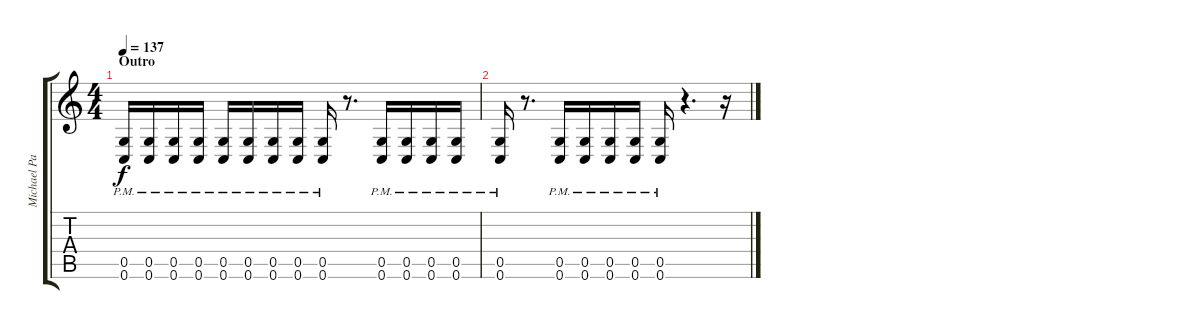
\track ("Michael Padge (Lead Guitar)" "Michael Pa") {instrument distortionguitar}
\staff {score tabs}
\tuning (D4 A3 F3 C3 G2 C2) {hide}
\ts (4 4)
\section ("" "Outro")
\tempo 137
\clef g2
\ks c
(0.5{pm} 0.6{pm}).16{dy f} (0.5{pm} 0.6{pm}).16 (0.5{pm} 0.6{pm}).16 (0.5{pm} 0.6{pm}).16 (0.5{pm} 0.6{pm}).16 (0.5{pm} 0.6{pm}).16 (0.5{pm} 0.6{pm}).16 (0.5{pm} 0.6{pm}).16 (0.5{pm} 0.6{pm}).16 r.8{d} (0.5{pm} 0.6{pm}).16 (0.5{pm} 0.6{pm}).16 (0.5{pm} 0.6{pm}).16 (0.5{pm} 0.6{pm}).16 |
(0.5{pm} 0.6{pm}).16 r.8{d} (0.5{pm} 0.6{pm}).16 (0.5{pm} 0.6{pm}).16 (0.5{pm} 0.6{pm}).16 (0.5{pm} 0.6{pm}).16 (0.5{pm} 0.6{pm}).16 r.4{d} r.16
